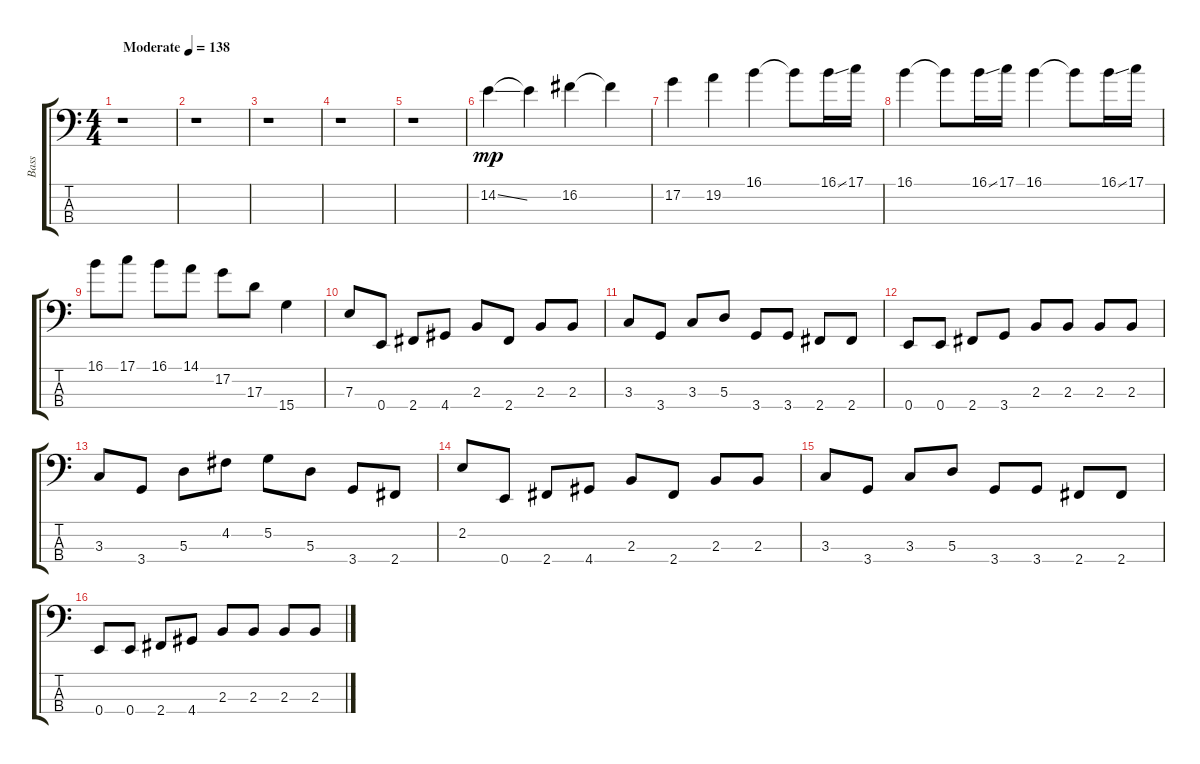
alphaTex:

\track ("Bass" "Bass") {instrument electricbassfinger}
\staff {score tabs}
\tuning (G2 D2 A1 E1) {hide}
\ts (4 4)
\tempo (138 "Moderate")
\clef f4
\ks c
r.1{dy mp instrument electricbassfinger} |
r.1 |
r.1 |
r.1 |
r.1 |
14.2{ss}.4 14.2{t}.4 16.2.4 16.2{t}.4 |
17.2.4 19.2.4 16.1.4 16.1{t}.8 16.1{ss}.16 17.1.16 |
16.1.4 16.1{t}.8 16.1{ss}.16 17.1.16 16.1.4 16.1{t}.8 16.1{ss}.16 17.1.16 |
16.1.8 17.1.8 16.1.8 14.1.8 17.2.8 17.3.8 15.4.4 |
7.3.8 0.4.8 2.4.8 4.4.8 2.3.8 2.4.8 2.3.8 2.3.8 |
3.3.8 3.4.8 3.3.8 5.3.8 3.4.8 3.4.8 2.4.8 2.4.8 |
0.4.8 0.4.8 2.4.8 3.4.8 2.3.8 2.3.8 2.3.8 2.3.8 |
3.3.8 3.4.8 5.3.8 4.2.8 5.2.8 5.3.8 3.4.8 2.4.8 |
2.2.8 0.4.8 2.4.8 4.4.8 2.3.8 2.4.8 2.3.8 2.3.8 |
3.3.8 3.4.8 3.3.8 5.3.8 3.4.8 3.4.8 2.4.8 2.4.8 |
0.4.8 0.4.8 2.4.8 4.4.8 2.3.8 2.3.8 2.3.8 2.3.8
